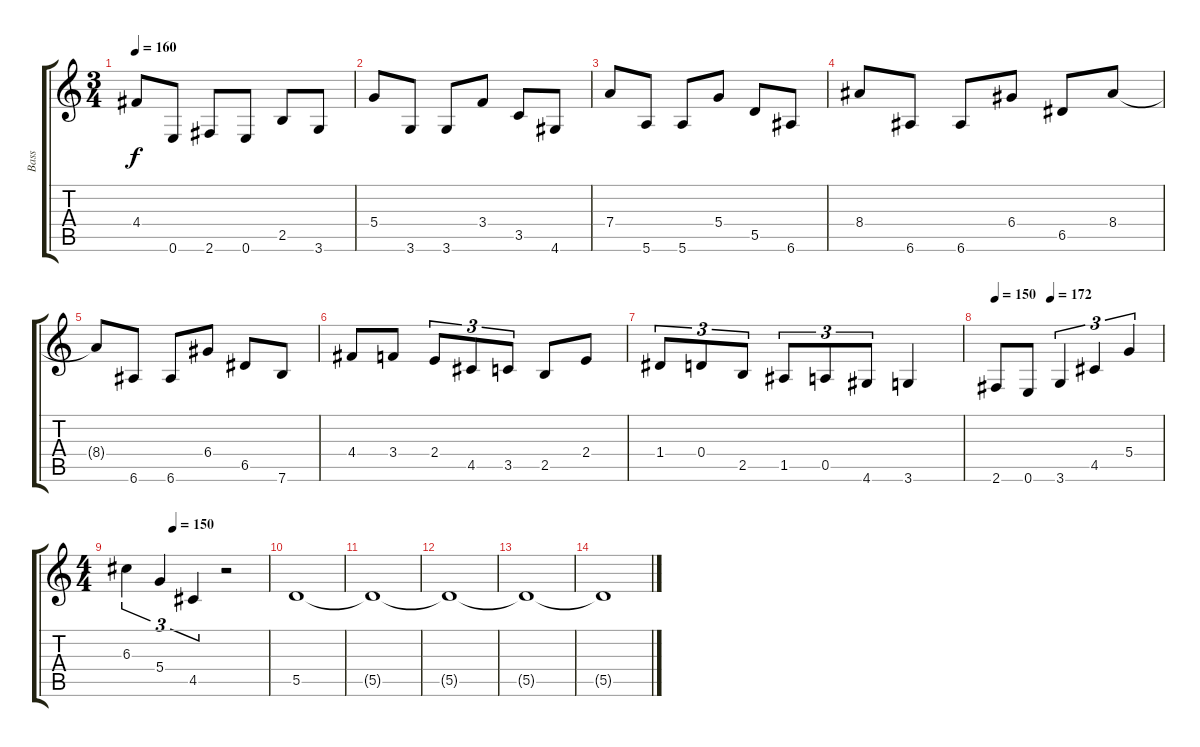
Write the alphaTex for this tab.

\track ("Bass" "Bass") {instrument electricbasspick}
\staff {score tabs}
\tuning (E4 B3 G3 D3 A2 E2) {hide}
\ts (3 4)
\tempo 160
\clef g2
\ks c
4.4.8{dy f} 0.6.8 2.6.8 0.6.8 2.5.8 3.6.8 |
5.4.8 3.6.8 3.6.8 3.4.8 3.5.8 4.6.8 |
7.4.8 5.6.8 5.6.8 5.4.8 5.5.8 6.6.8 |
8.4.8 6.6.8 6.6.8 6.4.8 6.5.8 8.4.8 |
8.4{t}.8 6.6.8 6.6.8 6.4.8 6.5.8 7.6.8 |
4.4.8 3.4.8 2.4.8{tu (3 2)} 4.5.8{tu (3 2)} 3.5.8{tu (3 2)} 2.5.8 2.4.8 |
1.4.8{tu (3 2)} 0.4.8{tu (3 2)} 2.5.8{tu (3 2)} 1.5.8{tu (3 2)} 0.5.8{tu (3 2)} 4.6.8{tu (3 2)} 3.6.4 |
\tempo 150
\tempo (172 0.3333333333333333)
2.6.8 0.6.8 3.6.4{tu (3 2)} 4.5.4{tu (3 2)} 5.4.4{tu (3 2)} |
\ts (4 4)
\tempo (160 0.3333333333333333)
\tempo (150 0.3333333333333333)
6.3.4{tu (3 2)} 5.4.4{tu (3 2)} 4.5.4{tu (3 2)} r.2 |
5.5.1 |
5.5{t}.1 |
5.5{t}.1 |
5.5{t}.1 |
5.5{t}.1
